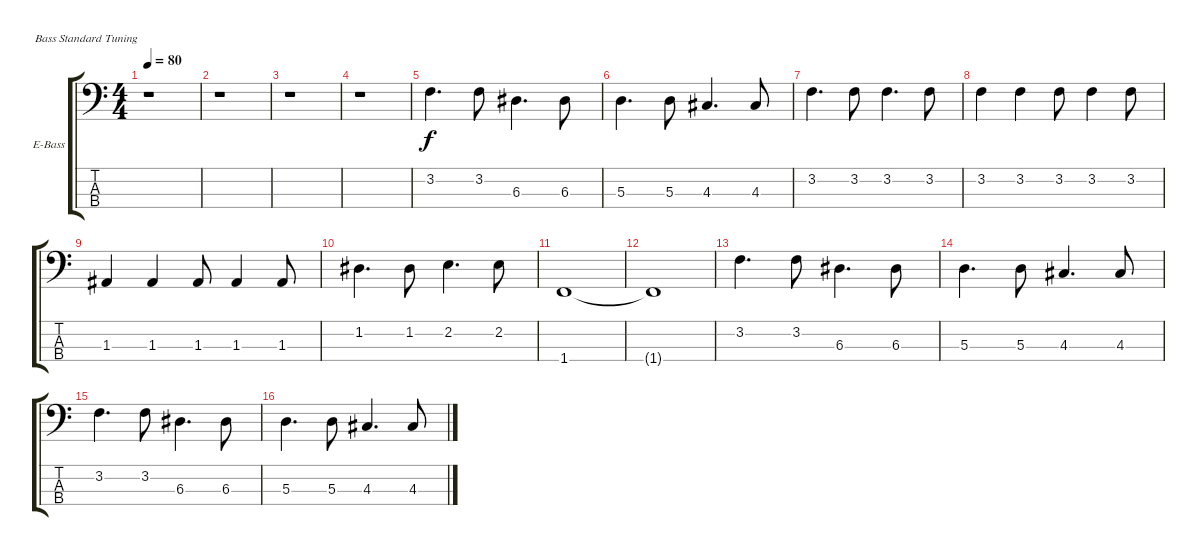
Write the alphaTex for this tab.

\bracketExtendMode groupsimilarinstruments
\firstSystemTrackNameOrientation horizontal
\otherSystemsTrackNameOrientation horizontal
\track ("Bass" "E-Bass") {instrument electricbassfinger}
\staff {score tabs}
\tuning (G2 D2 A1 E1)
\ts (4 4)
\tempo 80
\clef f4
\ks c
r.1{dy f instrument electricbassfinger} |
r.1 |
r.1 |
r.1 |
3.2.4{d} 3.2.8 6.3.4{d} 6.3.8 |
5.3.4{d} 5.3.8 4.3.4{d} 4.3.8 |
3.2.4{d} 3.2.8 3.2.4{d} 3.2.8 |
3.2.4 3.2.4 3.2.8 3.2.4 3.2.8 |
1.3.4 1.3.4 1.3.8 1.3.4 1.3.8 |
1.2.4{d} 1.2.8 2.2.4{d} 2.2.8 |
1.4.1 |
1.4{t}.1 |
3.2.4{d} 3.2.8 6.3.4{d} 6.3.8 |
5.3.4{d} 5.3.8 4.3.4{d} 4.3.8 |
3.2.4{d} 3.2.8 6.3.4{d} 6.3.8 |
5.3.4{d} 5.3.8 4.3.4{d} 4.3.8
